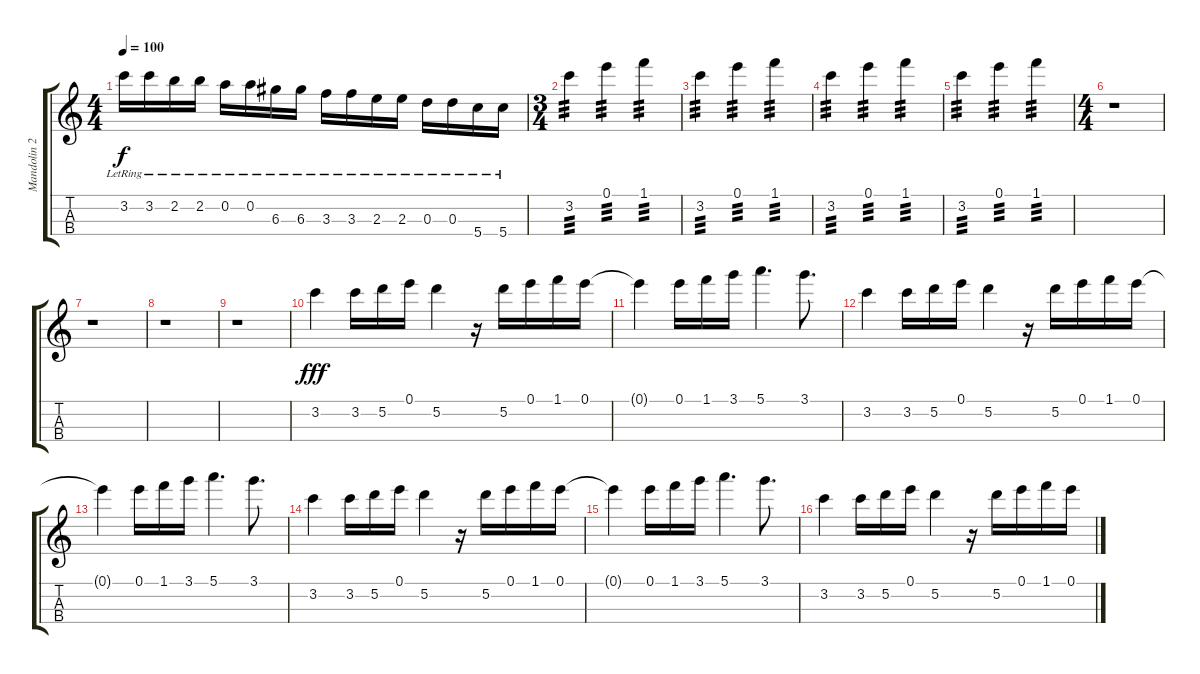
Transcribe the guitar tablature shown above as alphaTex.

\track ("Mandolin 2" "Mandolin 2") {instrument acousticguitarsteel}
\staff {score tabs}
\tuning (E5 A4 D4 G3) {hide}
\ts (4 4)
\tempo 100
\clef g2
\ks c
3.2{lr}.16{dy f} 3.2{lr}.16 2.2{lr}.16 2.2{lr}.16 0.2{lr}.16 0.2{lr}.16 6.3{lr}.16 6.3{lr}.16 3.3{lr}.16 3.3{lr}.16 2.3{lr}.16 2.3{lr}.16 0.3{lr}.16 0.3{lr}.16 5.4{lr}.16 5.4{lr}.16 |
\ts (3 4)
3.2.4{tp 3} 0.1.4{tp 3} 1.1.4{tp 3} |
3.2.4{tp 3} 0.1.4{tp 3} 1.1.4{tp 3} |
3.2.4{tp 3} 0.1.4{tp 3} 1.1.4{tp 3} |
3.2.4{tp 3} 0.1.4{tp 3} 1.1.4{tp 3} |
\ts (4 4)
r.1 |
r.1 |
r.1 |
r.1 |
3.2.4{dy fff volume 16} 3.2.16 5.2.16 0.1.16 5.2.4 r.16 5.2.16 0.1.16 1.1.16 0.1.16 |
0.1{t}.4 0.1.16 1.1.16 3.1.16 5.1.4{d volume 16} 3.1.8{d} |
3.2.4 3.2.16 5.2.16 0.1.16 5.2.4 r.16 5.2.16 0.1.16 1.1.16 0.1.16 |
0.1{t}.4 0.1.16 1.1.16 3.1.16 5.1.4{d volume 16} 3.1.8{d} |
3.2.4 3.2.16 5.2.16 0.1.16 5.2.4 r.16 5.2.16 0.1.16 1.1.16 0.1.16 |
0.1{t}.4 0.1.16 1.1.16 3.1.16 5.1.4{d volume 16} 3.1.8{d} |
3.2.4 3.2.16 5.2.16 0.1.16 5.2.4 r.16 5.2.16 0.1.16 1.1.16 0.1.16
